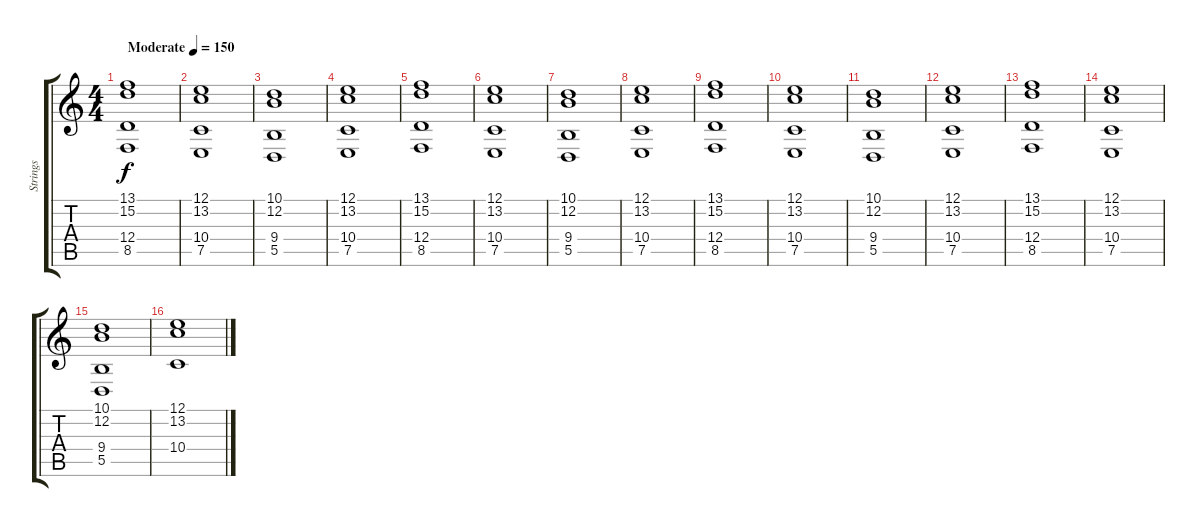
\track ("Strings" "Strings") {instrument lead6voice}
\staff {score tabs}
\tuning (E4 B3 G3 D3 A2 E2) {hide}
\ts (4 4)
\tempo (150 "Moderate")
\clef g2
\ks c
(13.1 15.2 12.4 8.5).1{dy f instrument lead6voice} |
(12.1 13.2 10.4 7.5).1 |
(10.1 12.2 9.4 5.5).1 |
(12.1 13.2 10.4 7.5).1 |
(13.1 15.2 12.4 8.5).1 |
(12.1 13.2 10.4 7.5).1 |
(10.1 12.2 9.4 5.5).1 |
(12.1 13.2 10.4 7.5).1 |
(13.1 15.2 12.4 8.5).1 |
(12.1 13.2 10.4 7.5).1 |
(10.1 12.2 9.4 5.5).1 |
(12.1 13.2 10.4 7.5).1 |
(13.1 15.2 12.4 8.5).1 |
(12.1 13.2 10.4 7.5).1 |
(10.1 12.2 9.4 5.5).1 |
(12.1 13.2 10.4).1
